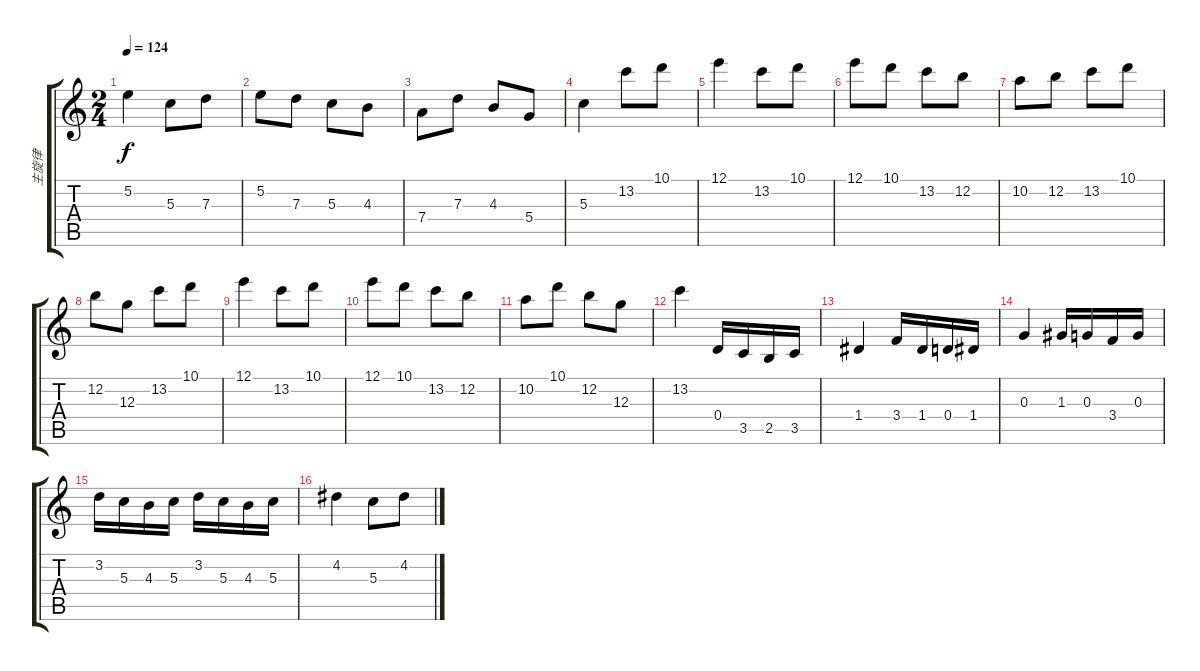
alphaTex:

\track ("主旋律" "主旋律") {instrument distortionguitar}
\staff {score tabs}
\tuning (E4 B3 G3 D3 A2 E2) {hide}
\ts (2 4)
\tempo 124
\clef g2
\ks c
5.2.4{dy f} 5.3.8 7.3.8 |
5.2.8 7.3.8 5.3.8 4.3.8 |
7.4.8 7.3.8 4.3.8 5.4.8 |
5.3.4 13.2.8 10.1.8 |
12.1.4 13.2.8 10.1.8 |
12.1.8 10.1.8 13.2.8 12.2.8 |
10.2.8 12.2.8 13.2.8 10.1.8 |
12.2.8 12.3.8 13.2.8 10.1.8 |
12.1.4 13.2.8 10.1.8 |
12.1.8 10.1.8 13.2.8 12.2.8 |
10.2.8 10.1.8 12.2.8 12.3.8 |
13.2.4 0.4.16 3.5.16 2.5.16 3.5.16 |
1.4.4 3.4.16 1.4.16 0.4.16 1.4.16 |
0.3.4 1.3.16 0.3.16 3.4.16 0.3.16 |
3.2.16 5.3.16 4.3.16 5.3.16 3.2.16 5.3.16 4.3.16 5.3.16 |
4.2.4 5.3.8 4.2.8
